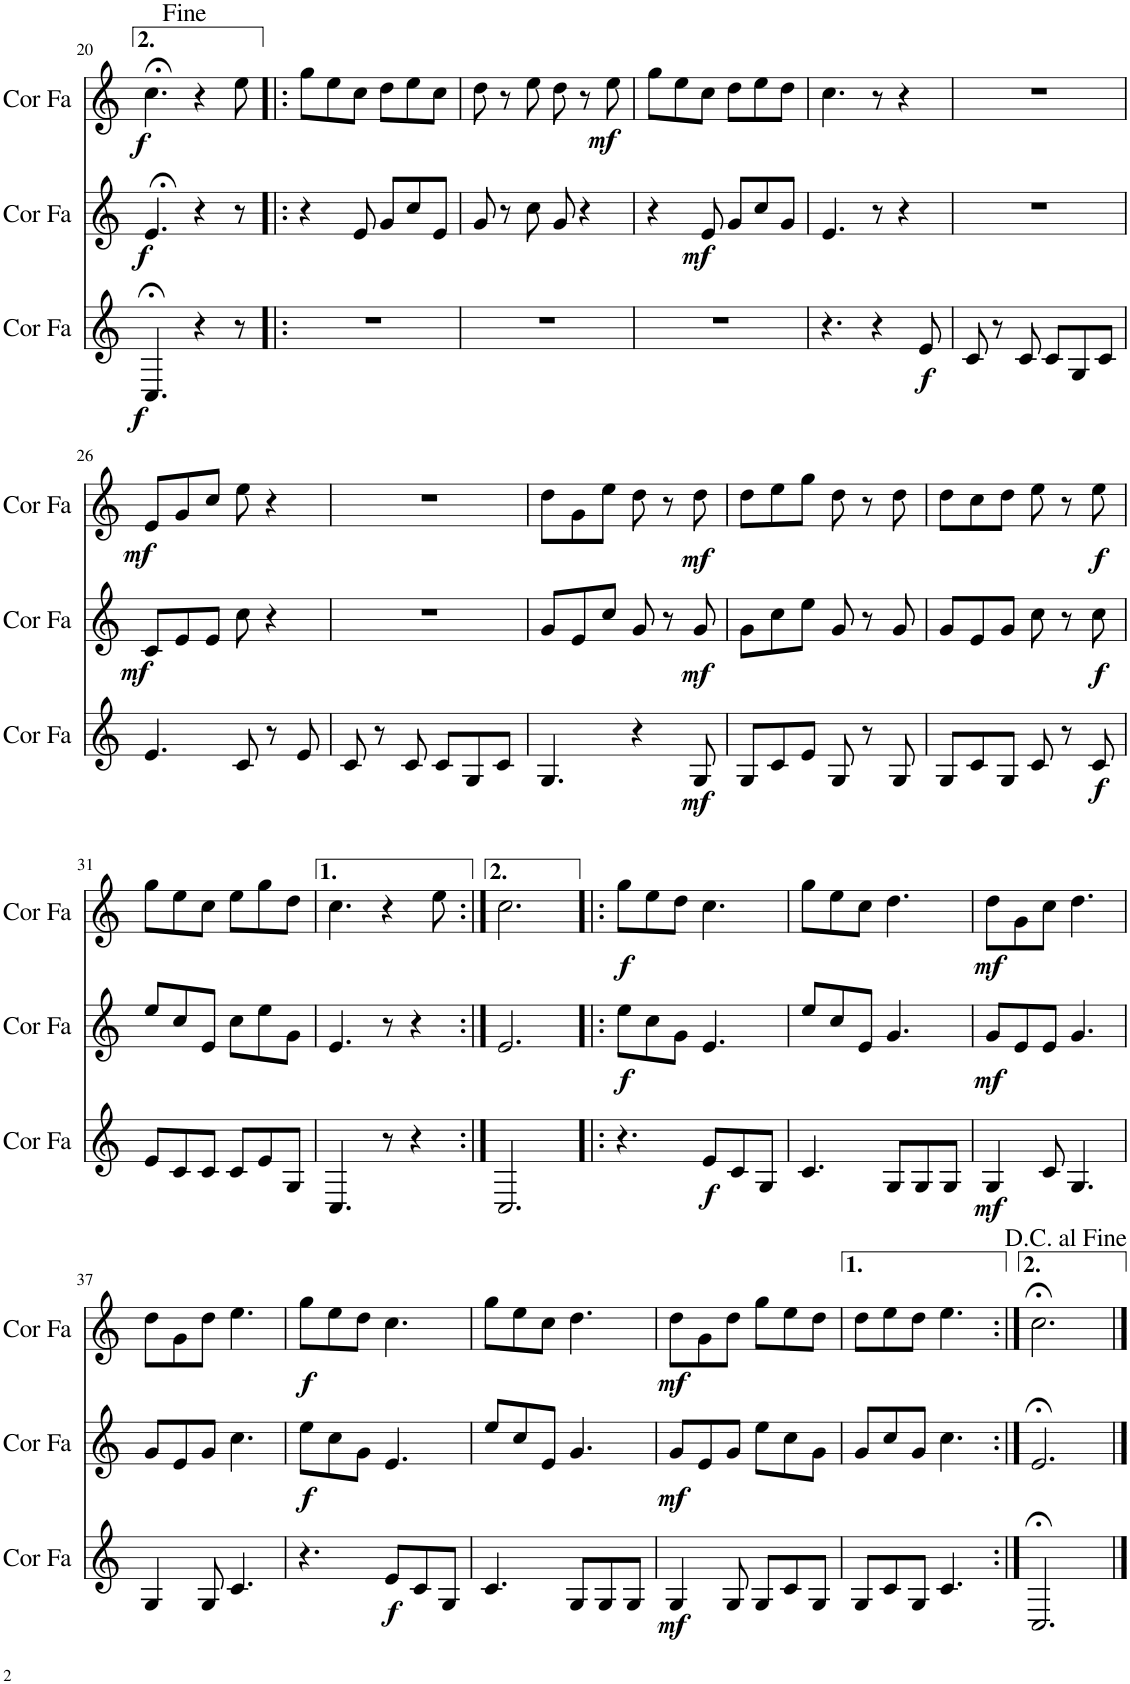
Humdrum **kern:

**kern	**dynam	**kern	**dynam	**kern	**dynam
*part3	*part3	*part2	*part2	*part1	*part1
*staff3	*staff3	*staff2	*staff2	*staff1	*staff1
*I"Cor en Fa	*	*I"Cor en Fa	*	*I"Cor en Fa	*
*I'Cor Fa	*	*I'Cor Fa	*	*I'Cor Fa	*
!!LO:PB:g=z
*clefG2	*	*clefG2	*	*clefG2	*
*Trd4c7	*	*Trd4c7	*	*Trd4c7	*
*k[]	*	*k[]	*	*k[]	*
*M6/8	*	*M6/8	*	*M6/8	*
=20	=20	=20	=20	=20	=20
!	!LO:DY:b	!	!LO:DY:b	!	!LO:DY:b
4.C;</	f	4.e;</	f	4.cc;<\	f
4r	.	4r	.	4r	.
8r	.	8r	.	8ee\	.
=21!|:	=21!|:	=21!|:	=21!|:	=21!|:	=21!|:
2.r	.	4r	.	8gg\L	.
.	.	.	.	8ee\	.
.	.	8e/	.	8cc\J	.
.	.	8g/L	.	8dd\L	.
.	.	8cc/	.	8ee\	.
.	.	8e/J	.	8cc\J	.
=22	=22	=22	=22	=22	=22
2.r	.	8g/	.	8dd\	.
.	.	8r	.	8r	.
.	.	8cc\	.	8ee\	.
.	.	8g/	.	8dd\	.
.	.	4r	.	8r	.
!	!	!	!	!	!LO:DY:b
.	.	.	.	8ee\	mf
=23	=23	=23	=23	=23	=23
2.r	.	4r	.	8gg\L	.
.	.	.	.	8ee\	.
!	!	!	!LO:DY:b	!	!
.	.	8e/	mf	8cc\J	.
.	.	8g/L	.	8dd\L	.
.	.	8cc/	.	8ee\	.
.	.	8g/J	.	8dd\J	.
=24	=24	=24	=24	=24	=24
4.r	.	4.e/	.	4.cc\	.
4r	.	8r	.	8r	.
.	.	4r	.	4r	.
!	!LO:DY:b	!	!	!	!
8e/	f	.	.	.	.
=25	=25	=25	=25	=25	=25
8c/	.	2.r	.	2.r	.
8r	.	.	.	.	.
8c/	.	.	.	.	.
8c/L	.	.	.	.	.
8G/	.	.	.	.	.
8c/J	.	.	.	.	.
!!LO:LB:g=z
=26	=26	=26	=26	=26	=26
!	!	!	!LO:DY:b	!	!LO:DY:b
4.e/	.	8c/L	mf	8e/L	mf
.	.	8e/	.	8g/	.
.	.	8e/J	.	8cc/J	.
8c/	.	8cc\	.	8ee\	.
8r	.	4r	.	4r	.
8e/	.	.	.	.	.
=27	=27	=27	=27	=27	=27
8c/	.	2.r	.	2.r	.
8r	.	.	.	.	.
8c/	.	.	.	.	.
8c/L	.	.	.	.	.
8G/	.	.	.	.	.
8c/J	.	.	.	.	.
=28	=28	=28	=28	=28	=28
4.G/	.	8g/L	.	8dd\L	.
.	.	8e/	.	8g\	.
.	.	8cc/J	.	8ee\J	.
4r	.	8g/	.	8dd\	.
.	.	8r	.	8r	.
!	!LO:DY:b	!	!LO:DY:b	!	!LO:DY:b
8G/	mf	8g/	mf	8dd\	mf
=29	=29	=29	=29	=29	=29
8G/L	.	8g\L	.	8dd\L	.
8c/	.	8cc\	.	8ee\	.
8e/J	.	8ee\J	.	8gg\J	.
8G/	.	8g/	.	8dd\	.
8r	.	8r	.	8r	.
8G/	.	8g/	.	8dd\	.
=30	=30	=30	=30	=30	=30
8G/L	.	8g/L	.	8dd\L	.
8c/	.	8e/	.	8cc\	.
8G/J	.	8g/J	.	8dd\J	.
8c/	.	8cc\	.	8ee\	.
8r	.	8r	.	8r	.
!	!LO:DY:b	!	!LO:DY:b	!	!LO:DY:b
8c/	f	8cc\	f	8ee\	f
!!LO:LB:g=z
=31	=31	=31	=31	=31	=31
8e/L	.	8ee/L	.	8gg\L	.
8c/	.	8cc/	.	8ee\	.
8c/J	.	8e/J	.	8cc\J	.
8c/L	.	8cc\L	.	8ee\L	.
8e/	.	8ee\	.	8gg\	.
8G/J	.	8g\J	.	8dd\J	.
=32	=32	=32	=32	=32	=32
4.C/	.	4.e/	.	4.cc\	.
8r	.	8r	.	4r	.
4r	.	4r	.	.	.
.	.	.	.	8ee\	.
=33:|!	=33:|!	=33:|!	=33:|!	=33:|!	=33:|!
2.C/	.	2.e/	.	2.cc\	.
=34!|:	=34!|:	=34!|:	=34!|:	=34!|:	=34!|:
!	!	!	!LO:DY:b	!	!LO:DY:b
4.r	.	8ee\L	f	8gg\L	f
.	.	8cc\	.	8ee\	.
.	.	8g\J	.	8dd\J	.
!	!LO:DY:b	!	!	!	!
8e/L	f	4.e/	.	4.cc\	.
8c/	.	.	.	.	.
8G/J	.	.	.	.	.
=35	=35	=35	=35	=35	=35
4.c/	.	8ee/L	.	8gg\L	.
.	.	8cc/	.	8ee\	.
.	.	8e/J	.	8cc\J	.
8G/L	.	4.g/	.	4.dd\	.
8G/	.	.	.	.	.
8G/J	.	.	.	.	.
=36	=36	=36	=36	=36	=36
!	!LO:DY:b	!	!LO:DY:b	!	!LO:DY:b
4G/	mf	8g/L	mf	8dd\L	mf
.	.	8e/	.	8g\	.
8c/	.	8e/J	.	8cc\J	.
4.G/	.	4.g/	.	4.dd\	.
!!LO:LB:g=z
=37	=37	=37	=37	=37	=37
4G/	.	8g/L	.	8dd\L	.
.	.	8e/	.	8g\	.
8G/	.	8g/J	.	8dd\J	.
4.c/	.	4.cc\	.	4.ee\	.
=38	=38	=38	=38	=38	=38
!	!	!	!LO:DY:b	!	!LO:DY:b
4.r	.	8ee\L	f	8gg\L	f
.	.	8cc\	.	8ee\	.
.	.	8g\J	.	8dd\J	.
!	!LO:DY:b	!	!	!	!
8e/L	f	4.e/	.	4.cc\	.
8c/	.	.	.	.	.
8G/J	.	.	.	.	.
=39	=39	=39	=39	=39	=39
4.c/	.	8ee/L	.	8gg\L	.
.	.	8cc/	.	8ee\	.
.	.	8e/J	.	8cc\J	.
8G/L	.	4.g/	.	4.dd\	.
8G/	.	.	.	.	.
8G/J	.	.	.	.	.
=40	=40	=40	=40	=40	=40
!	!LO:DY:b	!	!LO:DY:b	!	!LO:DY:b
4G/	mf	8g/L	mf	8dd\L	mf
.	.	8e/	.	8g\	.
8G/	.	8g/J	.	8dd\J	.
8G/L	.	8ee\L	.	8gg\L	.
8c/	.	8cc\	.	8ee\	.
8G/J	.	8g\J	.	8dd\J	.
=41	=41	=41	=41	=41	=41
8G/L	.	8g/L	.	8dd\L	.
8c/	.	8cc/	.	8ee\	.
8G/J	.	8g/J	.	8dd\J	.
4.c/	.	4.cc\	.	4.ee\	.
=42:|!	=42:|!	=42:|!	=42:|!	=42:|!	=42:|!
2.C;</	.	2.e;</	.	2.cc;<\	.
==	==	==	==	==	==
*-	*-	*-	*-	*-	*-
